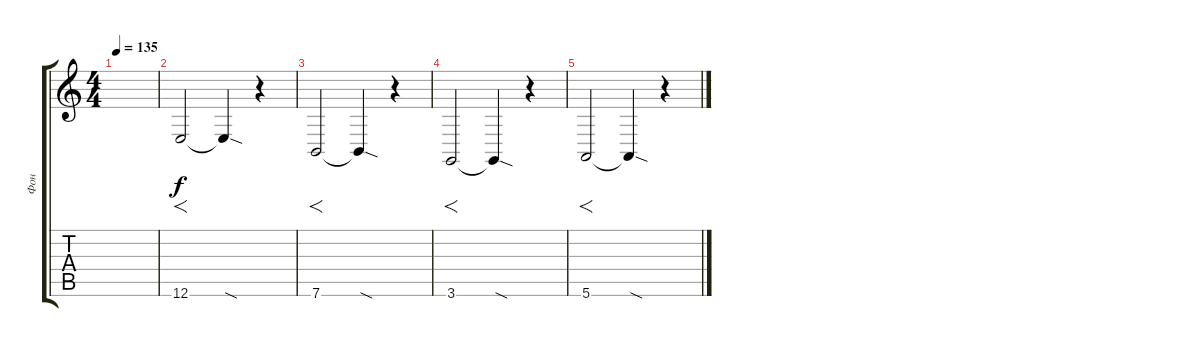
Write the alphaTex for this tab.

\track ("Фон" "Фон") {instrument violin}
\staff {score tabs}
\tuning (E4 B3 G3 D3 A2 E2) {hide}
\ts (4 4)
\tempo 135
\clef g2
\ks c
|
12.6.2{f dy f instrument violin} 12.6{sod t}.4 r.4 |
7.6.2{f} 7.6{sod t}.4 r.4 |
3.6.2{f} 3.6{sod t}.4 r.4 |
5.6.2{f} 5.6{sod t}.4 r.4
